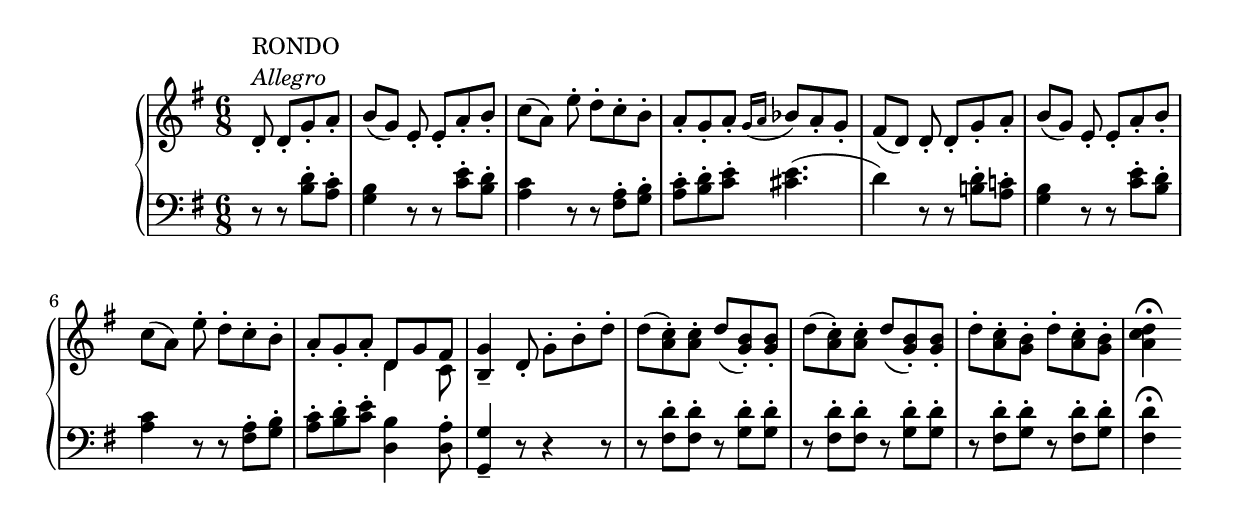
\version "2.11.38"
\include "english.ly"

% NR 1.3 Expressive marks

% L. v. Beethoven, Op. 49 no. 1 
% Piano sonata 19 - "Leichte Sonate"
% measures 1 - 12

%\layout {
%   \context {
%      \Score
%      \override SpacingSpanner #'base-shortest-duration = 
%         #(ly:make-moment 1 20) 
%   }
%}

\new PianoStaff <<

   % RH Staff
   \new Staff {
      \clef treble
      \key g \major
      \time 6/8
      \partial 2
      \once \override TextScript #'staff-padding = #2
      d'8 \staccato
      ^ \markup { \column {
         "RONDO"
         \italic "Allegro" } }
      d'8 \staccato
      g'8 \staccato
      a'8 \staccato

      |

      b'8 [ (
      g'8 ] )
      e'8 \staccato
      e' \staccato
      a'8 \staccato
      b'8 \staccato

      |

      c''8 [ (
      a'8 ] )
      e''8 \staccato
      d''8 \staccato
      c''8 \staccato
      b'8 \staccato

      |

      a'8 \staccato
      g'8 \staccato
      a'8 \staccato
      \acciaccatura { g'16 [ a'16 ] }
      bf'8
      a'8 \staccato
      g'8 \staccato

      |

      fs'8 [ (
      d'8 ] )
      d'8 \staccato
      d'8 \staccato
      g'8 \staccato
      a'8 \staccato

      |

      b'8 [ (
      g'8 ] )
      e'8 \staccato
      e'8 \staccato
      a'8 \staccato
      b'8 \staccato

      |

      c''8 [ (
      a'8 ] )
      e''8 \staccato
      d''8 \staccato
      c''8 \staccato
      b'8 \staccato

      |

      a'8 \staccato
      g'8 \staccato
      a'8 \staccato
      <<
         {
            \voiceOne
            d'8
            g'8
            fs'8
            \oneVoice
         }
         \new Voice {
            \voiceTwo
            d'4
            c'8
            \oneVoice
         }
      >>

      |

      <b g'>4 \tenuto
      d'8 \staccato
      g'8 \staccato
      b'8 \staccato
      d''8 \staccato

      |

      d''8 (
      <c'' a'>8 \staccato )
      <c'' a'>8 \staccato
      d''8 (
      <b' g'>8 \staccato )
      <b' g'>8 \staccato

      |

      d''8 (
      <c'' a'>8 \staccato )
      <c'' a'>8 \staccato
      d''8 (
      <b' g'>8 \staccato )
      <b' g'>8 \staccato

      |

      d''8 \staccato
      <c'' a'>8 \staccato
      <b' g'>8 \staccato
      d'' \staccato
      <c'' a'>8 \staccato
      <b' g'>8 \staccato

      |

      <d'' c'' a'>4 \fermata
   }

   % LH Staff
   \new Staff {
      \clef bass
      \key g \major
      \time 6/8
      \partial 2
      r8
      r8
      <d' b>8 \staccato
      <c' a>8 \staccato

      |

      <b g>4
      r8
      r8
      <e' c'>8 \staccato
      <d' b>8 \staccato

      |

      <c' a>4
      r8
      r8
      <a fs>8 \staccato
      <b g>8 \staccato

      |

      <c' a>8 \staccato
      <b d'>8 \staccato
      <e' c'>8 \staccato
      <e' cs'>4. (

      |

      d'4 )
      r8
      r8
      <d' b!>8 \staccato
      <c'! a>8 \staccato

      |

      <b g>4
      r8
      r8
      <e' c'>8 \staccato
      <d' b>8 \staccato

      |

      <c' a>4
      r8
      r8
      <a fs>8 \staccato
      <b g>8 \staccato 

      |

      <c' a>8 \staccato
      <d' b>8 \staccato
      <e' c'>8 \staccato
      <b d>4
      <a d>8 \staccato

      |

      <g g,>4 \tenuto
      r8
      r4
      r8

      |

      r8
      <d' fs>8 \staccato
      <d' fs>8 \staccato
      r8
      <d' g>8 \staccato
      <d' g>8 \staccato

      |

      r8
      <d' fs>8 \staccato
      <d' fs>8 \staccato
      r8
      <d' g>8 \staccato
      <d' g>8 \staccato

      |

      r8
      <d' fs>8 \staccato
      <d' g>8 \staccato
      r8
      <d' fs>8 \staccato
      <d' g>8 \staccato

      |

      <d' fs>4 \fermata
   }

>>
